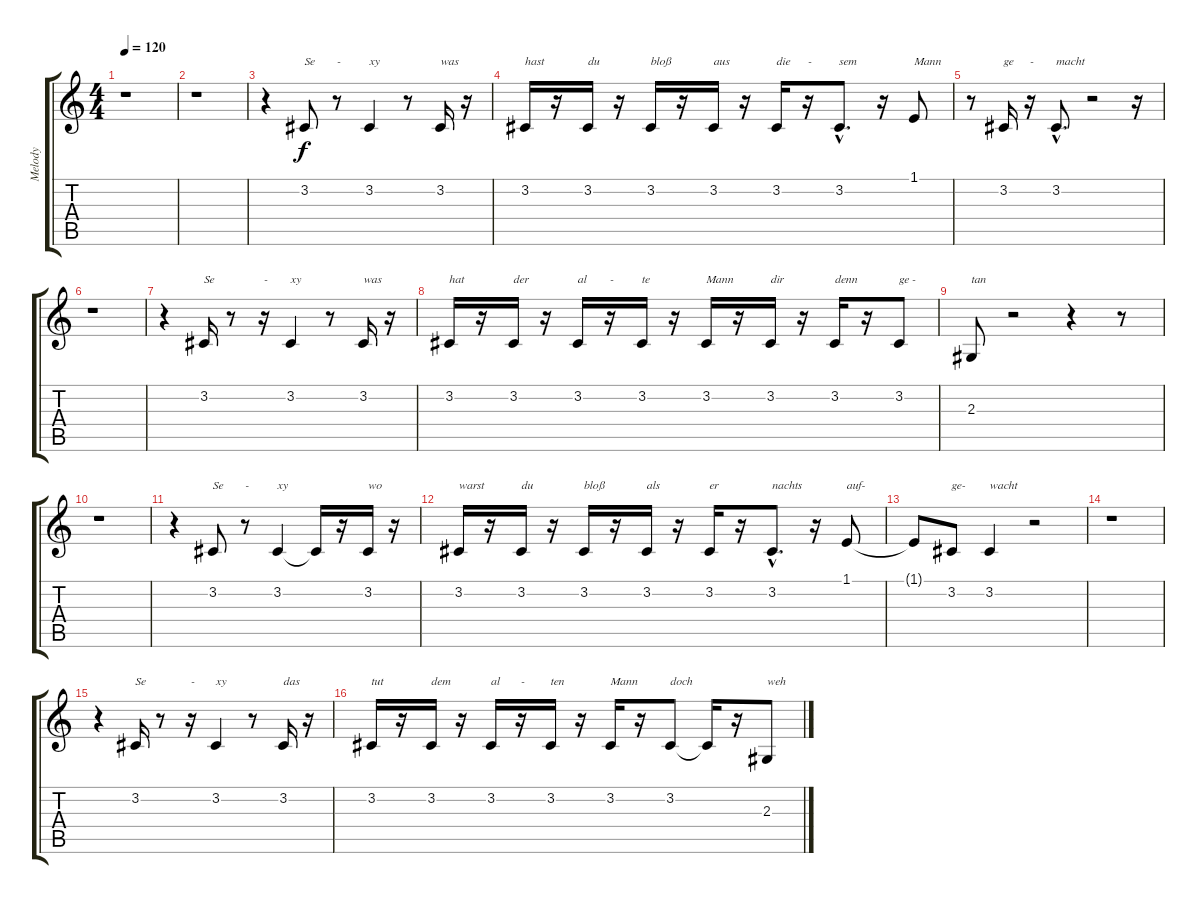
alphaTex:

\track ("Melody" "Melody") {instrument altosax}
\staff {score tabs}
\tuning (Eb4 Bb3 Gb3 Db3 Ab2 Eb2) {hide}
\ts (4 4)
\tempo 120
\clef g2
\ks c
r.1{dy f} |
r.1 |
r.4 3.2.8{txt "Se"} r.8{txt "-"} 3.2.4{txt "xy"} r.8 3.2.16{txt "was"} r.16 |
3.2.16{txt "hast"} r.16 3.2.16{txt "du"} r.16 3.2.16{txt "bloß"} r.16 3.2.16{txt "aus"} r.16 3.2.16{txt "die"} r.16{txt "-"} 3.2{hac}.8{d txt "sem"} r.16 1.1.8{txt "Mann"} |
r.8 3.2.16{txt "ge"} r.16{txt "-"} 3.2{hac}.8{d txt "macht"} r.2 r.16 |
r.1 |
r.4 3.2.16{txt "Se"} r.8 r.16{txt "-"} 3.2.4{txt "xy"} r.8 3.2.16{txt "was"} r.16 |
3.2.16{txt "hat"} r.16 3.2.16{txt "der"} r.16 3.2.16{txt "al"} r.16{txt "-"} 3.2.16{txt "te"} r.16 3.2.16{txt "Mann"} r.16 3.2.16{txt "dir"} r.16 3.2.16{txt "denn"} r.16 3.2.8{txt "ge -"} |
2.3.8{txt "tan"} r.2 r.4 r.8 |
r.1 |
r.4 3.2.8{txt "Se"} r.8{txt "-"} 3.2.4{txt "xy"} 3.2{t}.16 r.16 3.2.16{txt "wo"} r.16 |
3.2.16{txt "warst"} r.16 3.2.16{txt "du"} r.16 3.2.16{txt "bloß"} r.16 3.2.16{txt "als"} r.16 3.2.16{txt "er"} r.16 3.2{hac}.8{d txt "nachts"} r.16 1.1.8{txt "auf-"} |
1.1{t}.8 3.2.8{txt "ge-"} 3.2.4{txt "wacht"} r.2 |
r.1 |
r.4 3.2.16{txt "Se"} r.8 r.16{txt "-"} 3.2.4{txt "xy"} r.8 3.2.16{txt "das"} r.16 |
3.2.16{txt "tut"} r.16 3.2.16{txt "dem"} r.16 3.2.16{txt "al"} r.16{txt "-"} 3.2.16{txt "ten"} r.16 3.2.16{txt "Mann"} r.16 3.2.8{txt "doch"} 3.2{t}.16 r.16 2.3.8{txt "weh"}
